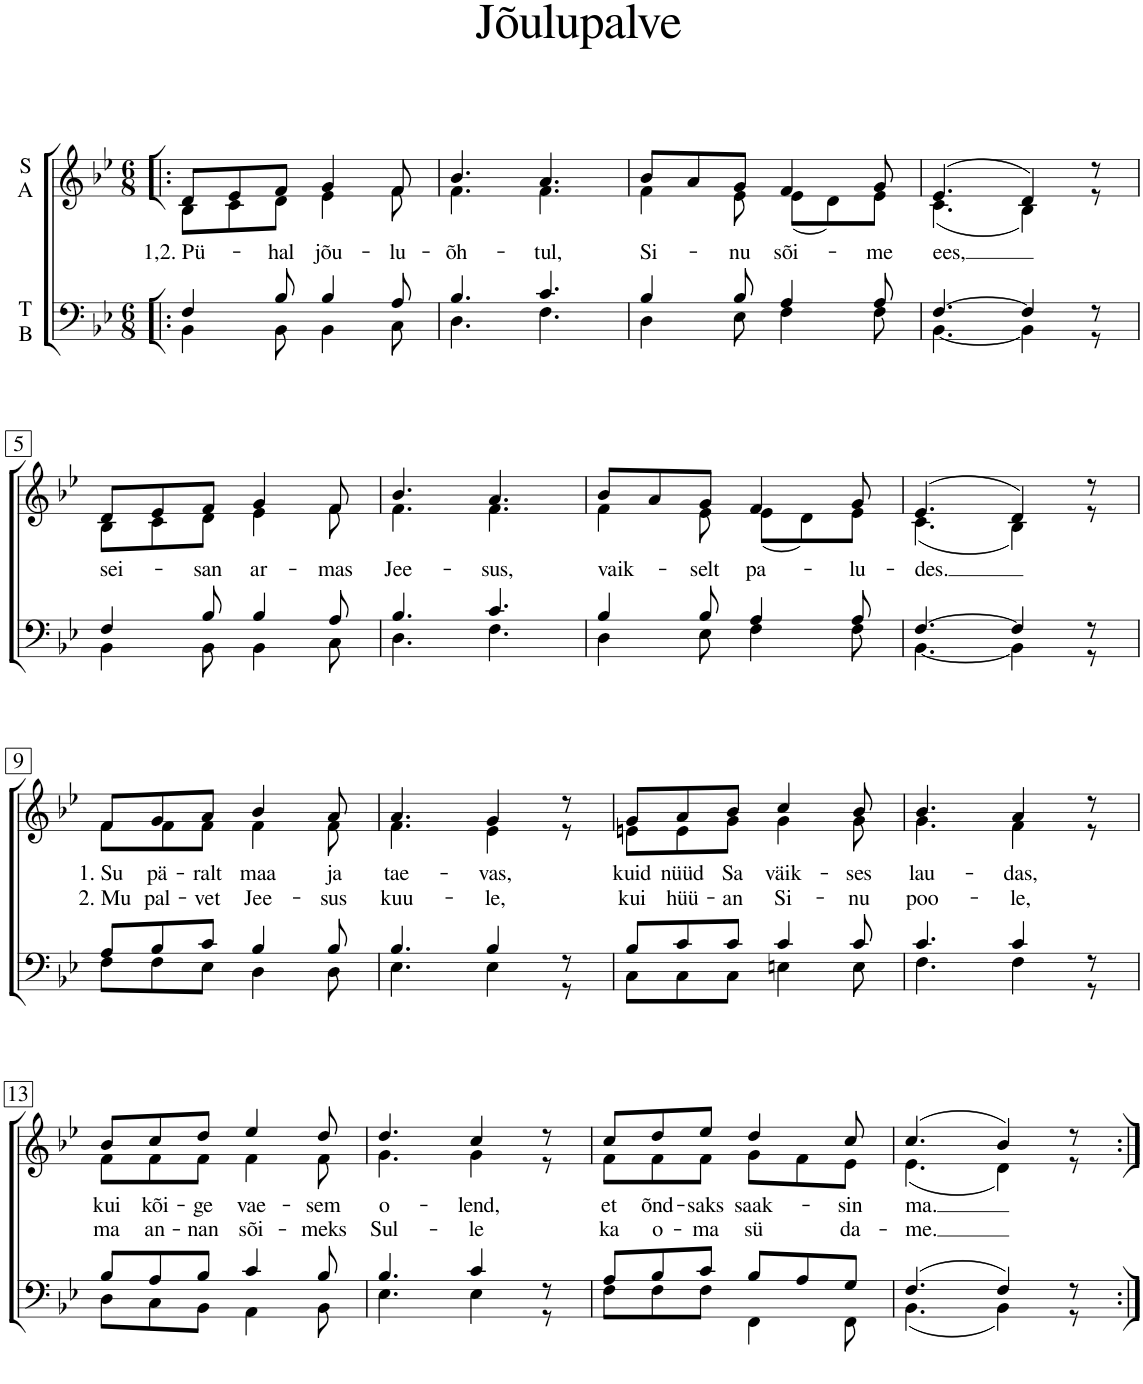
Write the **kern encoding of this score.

**kern	**kern	**text	**text
*part2	*part1	*part1	*part1
*staff2	*staff1	*staff1	*staff1
*I"T B	*I"S A	*	*
*clefF4	*clefG2	*	*
*k[b-e-]	*k[b-e-]	*	*
*M6/8	*M6/8	*	*
=1!|:	=1!|:	=1!|:	=1!|:
*^	*	*	*
!	!	!	!LO:LY:b	!
*	*	*^	*	*
4F/	4BB-\	8d/L	8B-\L	1,2. Pü-	.
.	.	8e-/	8c\	.	.
!	!	!	!	!LO:LY:b	!
8B-/	8BB-\	8f/J	8d\J	-hal	.
!	!	!	!	!LO:LY:b	!
4B-/	4BB-\	4g/	4e-\	jõu-	.
!	!	!	!	!LO:LY:b	!
8A/	8C\	8f/	8f\	-lu-	.
=2	=2	=2	=2	=2	=2
!	!	!	!	!LO:LY:b	!
4.B-/	4.D\	4.b-/	4.f\	-õh-	.
!	!	!	!	!LO:LY:b	!
4.c/	4.F\	4.a/	4.f\	-tul,	.
=3	=3	=3	=3	=3	=3
!	!	!	!	!LO:LY:b	!
4B-/	4D\	8b-/L	4f\	Si-	.
.	.	8a/	.	.	.
!	!	!	!	!LO:LY:b	!
8B-/	8E-\	8g/J	8e-\	-nu	.
!	!	!	!	!LO:LY:b	!
4A/	4F\	4f/	(8e-\L	sõi-	.
.	.	.	8d\)	.	.
!	!	!	!	!LO:LY:b	!
8A/	8F\	8g/	8e-\J	-me	.
=4	=4	=4	=4	=4	=4
!	!	!	!	!LO:LY:b	!
[4.F/	[4.BB-\	(4.e-/	(4.c\	ees,	.
4F/]	4BB-\]	4d/)	4B-\)	.	.
8r	8r	8r	8r	.	.
!!LO:LB:g=z	!!
=5	=5	=5	=5	=5	=5
!	!	!	!	!	!LO:LY:b
4F/	4BB-\	8d/L	8B-\L	.	sei-
.	.	8e-/	8c\	.	.
!	!	!	!	!	!LO:LY:b
8B-/	8BB-\	8f/J	8d\J	.	-san
!	!	!	!	!	!LO:LY:b
4B-/	4BB-\	4g/	4e-\	.	ar-
!	!	!	!	!	!LO:LY:b
8A/	8C\	8f/	8f\	.	-mas
=6	=6	=6	=6	=6	=6
!	!	!	!	!	!LO:LY:b
4.B-/	4.D\	4.b-/	4.f\	.	Jee-
!	!	!	!	!	!LO:LY:b
4.c/	4.F\	4.a/	4.f\	.	-sus,
=7	=7	=7	=7	=7	=7
!	!	!	!	!	!LO:LY:b
4B-/	4D\	8b-/L	4f\	.	vaik-
.	.	8a/	.	.	.
!	!	!	!	!	!LO:LY:b
8B-/	8E-\	8g/J	8e-\	.	-selt
!	!	!	!	!	!LO:LY:b
4A/	4F\	4f/	(8e-\L	.	pa-
.	.	.	8d\)	.	.
!	!	!	!	!	!LO:LY:b
8A/	8F\	8g/	8e-\J	.	-lu-
=8	=8	=8	=8	=8	=8
!	!	!	!	!	!LO:LY:b
[4.F/	[4.BB-\	(4.e-/	(4.c\	.	-des.
4F/]	4BB-\]	4d/)	4B-\)	.	.
8r	8r	8r	8r	.	.
!!LO:LB:g=z	!!
=9	=9	=9	=9	=9	=9
!	!	!	!	!LO:LY:b	!LO:LY:b
8A/L	8F\L	8f/L	8f\L	1. Su	2. Mu
!	!	!	!	!LO:LY:b	!LO:LY:b
8B-/	8F\	8g/	8f\	pä-	pal-
!	!	!	!	!LO:LY:b	!LO:LY:b
8c/J	8E-\J	8a/J	8f\J	-ralt	-vet
!	!	!	!	!LO:LY:b	!LO:LY:b
4B-/	4D\	4b-/	4f\	maa	Jee-
!	!	!	!	!LO:LY:b	!LO:LY:b
8B-/	8D\	8a/	8f\	ja	-sus
=10	=10	=10	=10	=10	=10
!	!	!	!	!LO:LY:b	!LO:LY:b
4.B-/	4.E-\	4.a/	4.f\	tae-	kuu-
!	!	!	!	!LO:LY:b	!LO:LY:b
4B-/	4E-\	4g/	4e-\	-vas,	-le,
8r	8r	8r	8r	.	.
=11	=11	=11	=11	=11	=11
!	!	!	!	!LO:LY:b	!LO:LY:b
8B-/L	8C\L	8g/L	8en\L	kuid	kui
!	!	!	!	!LO:LY:b	!LO:LY:b
8c/	8C\	8a/	8e\	nüüd	hüü-
!	!	!	!	!LO:LY:b	!LO:LY:b
8c/J	8C\J	8b-/J	8g\J	Sa	-an
!	!	!	!	!LO:LY:b	!LO:LY:b
4c/	4En\	4cc/	4g\	väik-	Si-
!	!	!	!	!LO:LY:b	!LO:LY:b
8c/	8E\	8b-/	8g\	-ses	-nu
=12	=12	=12	=12	=12	=12
!	!	!	!	!LO:LY:b	!LO:LY:b
4.c/	4.F\	4.b-/	4.g\	lau-	poo-
!	!	!	!	!LO:LY:b	!LO:LY:b
4c/	4F\	4a/	4f\	-das,	-le,
8r	8r	8r	8r	.	.
!!LO:LB:g=z	!!
=13	=13	=13	=13	=13	=13
!	!	!	!	!LO:LY:b	!LO:LY:b
8B-/L	8D\L	8b-/L	8f\L	kui	ma
!	!	!	!	!LO:LY:b	!LO:LY:b
8A/	8C\	8cc/	8f\	kõi-	an-
!	!	!	!	!LO:LY:b	!LO:LY:b
8B-/J	8BB-\J	8dd/J	8f\J	-ge	-nan
!	!	!	!	!LO:LY:b	!LO:LY:b
4c/	4AA\	4ee-/	4f\	vae-	sõi-
!	!	!	!	!LO:LY:b	!LO:LY:b
8B-/	8BB-\	8dd/	8f\	-sem	-meks
=14	=14	=14	=14	=14	=14
!	!	!	!	!LO:LY:b	!LO:LY:b
4.B-/	4.E-\	4.dd/	4.g\	o-	Sul-
!	!	!	!	!LO:LY:b	!LO:LY:b
4c/	4E-\	4cc/	4g\	-lend,	-le
8r	8r	8r	8r	.	.
=15	=15	=15	=15	=15	=15
!	!	!	!	!LO:LY:b	!LO:LY:b
8A/L	8F\L	8cc/L	8f\L	et	ka
!	!	!	!	!LO:LY:b	!LO:LY:b
8B-/	8F\	8dd/	8f\	õnd-	o-
!	!	!	!	!LO:LY:b	!LO:LY:b
8c/J	8F\J	8ee-/J	8f\J	-saks	-ma
!	!	!	!	!LO:LY:b	!LO:LY:b
8B-/L	4FF\	4dd/	8g\L	saak-	sü
8A/	.	.	8f\	.	.
!	!	!	!	!LO:LY:b	!LO:LY:b
8G/J	8FF\	8cc/	8e-\J	-sin	da-
=16	=16	=16	=16	=16	=16
!	!	!	!	!LO:LY:b	!LO:LY:b
(4.F/	(4.BB-\	(4.cc/	(4.e-\	ma.	-me.
4F/)	4BB-\)	4b-/)	4d\)	.	.
8r	8r	8r	8r	.	.
*v	*v	*	*	*	*
*	*v	*v	*	*
=:|!	=:|!	=:|!	=:|!
*-	*-	*-	*-
